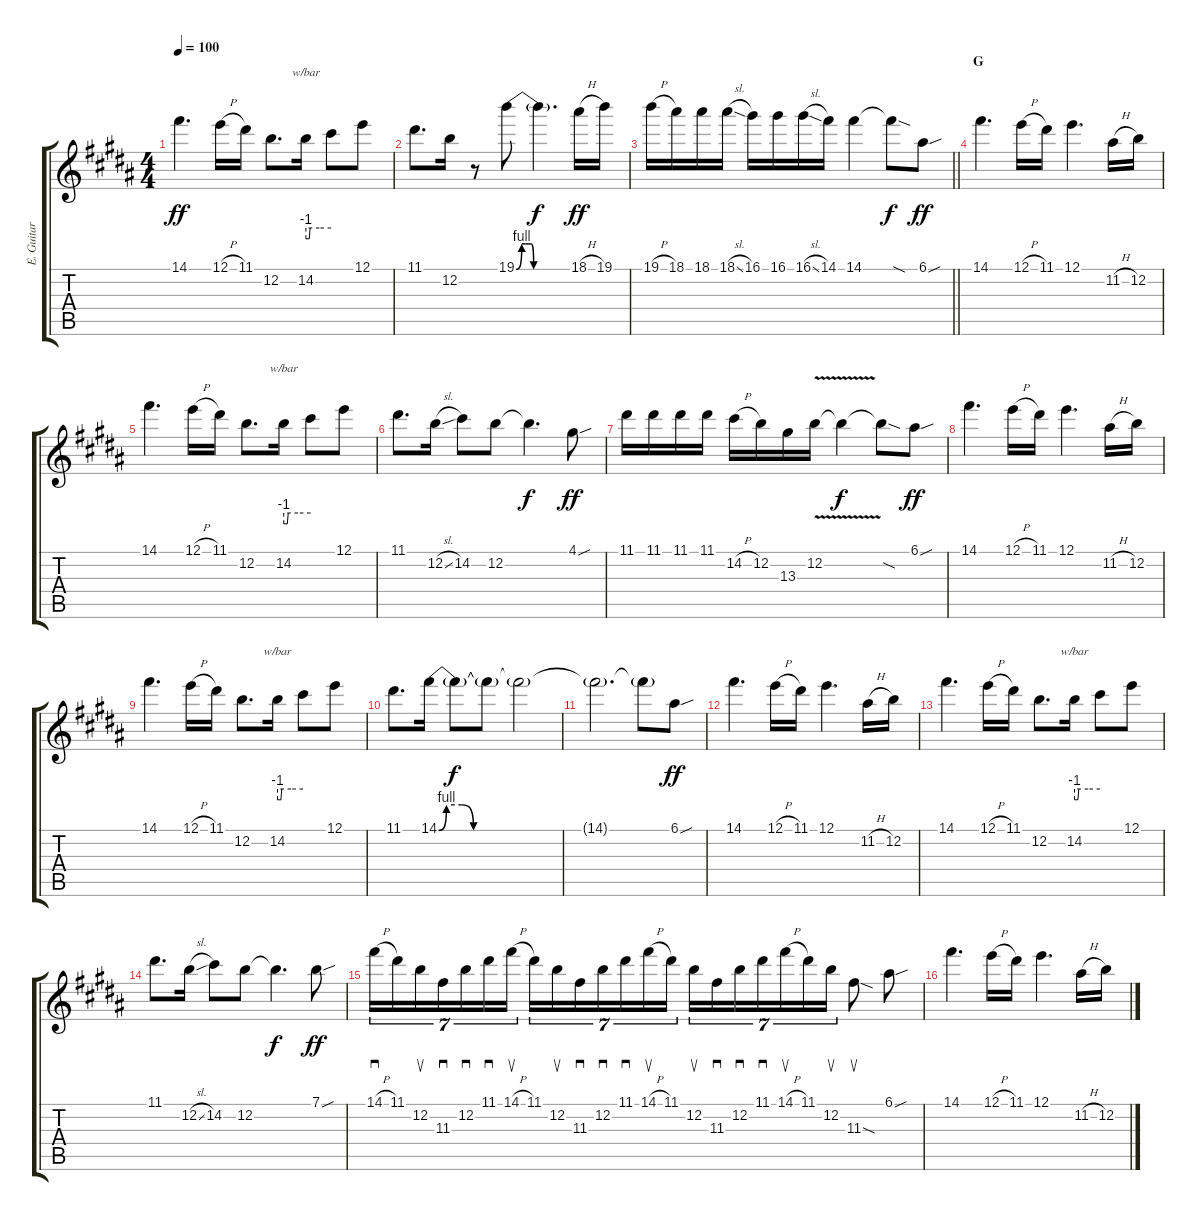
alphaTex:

\track ("E. Guitar I" "E. Guitar ") {instrument overdrivenguitar}
\staff {score tabs}
\tuning (E4 B3 G3 D3 A2 E2) {hide}
\ts (4 4)
\tempo 100
\clef g2
\ks b
14.1.4{d dy ff} 12.1{h}.16 11.1.16 12.2.8{d} 14.2.16{tbe (custom default 0 -4 8 -4 10 0 32 0 60 0)} 14.2{t}.8 12.1.8 |
11.1.8{d} 12.2.16 r.8 19.1{be (custom 0 0 6 4 10 4 16 4 19 0 30 0 60 0)}.8 19.1{t}.4{d dy f} 18.1{h}.16{dy ff} 19.1.16 |
\barLineRight lightlight
19.1{h}.16 18.1.16 18.1.16 18.1{sl}.16 16.1.16 16.1.16 16.1{sl}.16 14.1.16 14.1.4 14.1{sod t}.8{dy f} 6.1{sou}.8{dy ff} |
\section ("" "G")
14.1.4{d} 12.1{h}.16 11.1.16 12.1.4{d} 11.2{h}.16 12.2.16 |
14.1.4{d} 12.1{h}.16 11.1.16 12.2.8{d} 14.2.16{tbe (custom default 0 -4 8 -4 10 0 32 0 60 0)} 14.2{t}.8 12.1.8 |
11.1.8{d} 12.2{sl}.16 14.2.8 12.2.8 12.2{t}.4{d dy f} 4.1{sou}.8{dy ff} |
11.1.16 11.1.16 11.1.16 11.1.16 14.2{h}.16 12.2.16 13.3.16 12.2{v}.16 12.2{t}.4{dy f} 12.2{sod t}.8 6.1{sou}.8{dy ff} |
14.1.4{d} 12.1{h}.16 11.1.16 12.1.4{d} 11.2{h}.16 12.2.16 |
14.1.4{d} 12.1{h}.16 11.1.16 12.2.8{d} 14.2.16{tbe (custom default 0 -4 8 -4 10 0 32 0 60 0)} 14.2{t}.8 12.1.8 |
11.1.8{d} 14.1{be (custom 0 0 2 4 6 4 9 0 14 0 30 0 60 0)}.16 14.1{t}.8{dy f} 14.1{t}.8 14.1{t}.2 |
14.1{t}.2{d} 14.1{t}.8 6.1{sou}.8{dy ff} |
14.1.4{d} 12.1{h}.16 11.1.16 12.1.4{d} 11.2{h}.16 12.2.16 |
14.1.4{d} 12.1{h}.16 11.1.16 12.2.8{d} 14.2.16{tbe (custom default 0 -4 8 -4 10 0 32 0 60 0)} 14.2{t}.8 12.1.8 |
11.1.8{d} 12.2{sl}.16 14.2.8 12.2.8 12.2{t}.4{d dy f} 7.1{sou}.8{dy ff} |
14.1{h}.16{sd tu (7 4)} 11.1.16{tu (7 4)} 12.2.16{su tu (7 4)} 11.3.16{sd tu (7 4)} 12.2.16{sd tu (7 4)} 11.1.16{sd tu (7 4)} 14.1{h}.16{su tu (7 4)} 11.1.16{tu (7 4)} 12.2.16{su tu (7 4)} 11.3.16{sd tu (7 4)} 12.2.16{sd tu (7 4)} 11.1.16{sd tu (7 4)} 14.1{h}.16{su tu (7 4)} 11.1.16{tu (7 4)} 12.2.16{su tu (7 4)} 11.3.16{sd tu (7 4)} 12.2.16{sd tu (7 4)} 11.1.16{sd tu (7 4)} 14.1{h}.16{su tu (7 4)} 11.1.16{tu (7 4)} 12.2.16{su tu (7 4)} 11.3{sod}.8{su} 6.1{sou}.8 |
14.1.4{d} 12.1{h}.16 11.1.16 12.1.4{d} 11.2{h}.16 12.2.16
